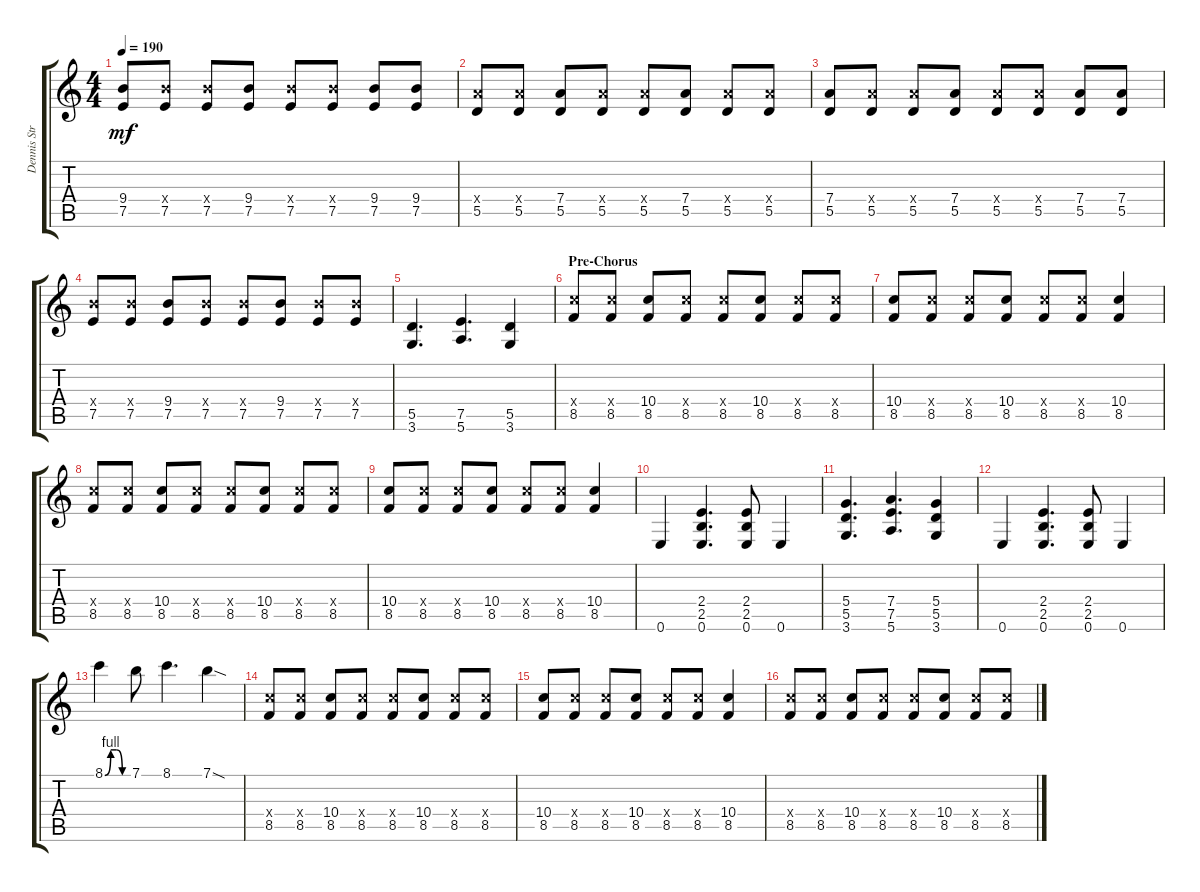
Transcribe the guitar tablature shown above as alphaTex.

\track ("Dennis Stratton" "Dennis Str") {instrument overdrivenguitar}
\staff {score tabs}
\tuning (E4 B3 G3 D3 A2 E2) {hide}
\ts (4 4)
\tempo 190
\clef g2
\ks c
(9.4 7.5).8{dy mf} (9.4{x} 7.5).8 (9.4{x} 7.5).8 (9.4 7.5).8 (9.4{x} 7.5).8 (9.4{x} 7.5).8 (9.4 7.5).8 (9.4 7.5).8 |
(7.4{x} 5.5).8 (7.4{x} 5.5).8 (7.4 5.5).8 (7.4{x} 5.5).8 (7.4{x} 5.5).8 (7.4 5.5).8 (7.4{x} 5.5).8 (7.4{x} 5.5).8 |
(7.4 5.5).8 (7.4{x} 5.5).8 (7.4{x} 5.5).8 (7.4 5.5).8 (7.4{x} 5.5).8 (7.4{x} 5.5).8 (7.4 5.5).8 (7.4 5.5).8 |
(9.4{x} 7.5).8 (9.4{x} 7.5).8 (9.4 7.5).8 (9.4{x} 7.5).8 (9.4{x} 7.5).8 (9.4 7.5).8 (9.4{x} 7.5).8 (9.4{x} 7.5).8 |
(5.5 3.6).4{d} (7.5 5.6).4{d} (5.5 3.6).4 |
\section ("" "Pre-Chorus")
(10.4{x} 8.5).8 (10.4{x} 8.5).8 (10.4 8.5).8 (10.4{x} 8.5).8 (10.4{x} 8.5).8 (10.4 8.5).8 (10.4{x} 8.5).8 (10.4{x} 8.5).8 |
(10.4 8.5).8 (10.4{x} 8.5).8 (10.4{x} 8.5).8 (10.4 8.5).8 (10.4{x} 8.5).8 (10.4{x} 8.5).8 (10.4 8.5).4 |
(10.4{x} 8.5).8 (10.4{x} 8.5).8 (10.4 8.5).8 (10.4{x} 8.5).8 (10.4{x} 8.5).8 (10.4 8.5).8 (10.4{x} 8.5).8 (10.4{x} 8.5).8 |
(10.4 8.5).8 (10.4{x} 8.5).8 (10.4{x} 8.5).8 (10.4 8.5).8 (10.4{x} 8.5).8 (10.4{x} 8.5).8 (10.4 8.5).4 |
0.6.4 (2.4 2.5 0.6).4{d} (2.4 2.5 0.6).8 0.6.4 |
(5.4 5.5 3.6).4{d} (7.4 7.5 5.6).4{d} (5.4 5.5 3.6).4 |
0.6.4 (2.4 2.5 0.6).4{d} (2.4 2.5 0.6).8 0.6.4 |
8.1{be (custom 0 0 15 4 30 4 45 0 60 0)}.4 7.1.8 8.1.4{d} 7.1{sod}.4 |
(10.4{x} 8.5).8 (10.4{x} 8.5).8 (10.4 8.5).8 (10.4{x} 8.5).8 (10.4{x} 8.5).8 (10.4 8.5).8 (10.4{x} 8.5).8 (10.4{x} 8.5).8 |
(10.4 8.5).8 (10.4{x} 8.5).8 (10.4{x} 8.5).8 (10.4 8.5).8 (10.4{x} 8.5).8 (10.4{x} 8.5).8 (10.4 8.5).4 |
(10.4{x} 8.5).8 (10.4{x} 8.5).8 (10.4 8.5).8 (10.4{x} 8.5).8 (10.4{x} 8.5).8 (10.4 8.5).8 (10.4{x} 8.5).8 (10.4{x} 8.5).8
